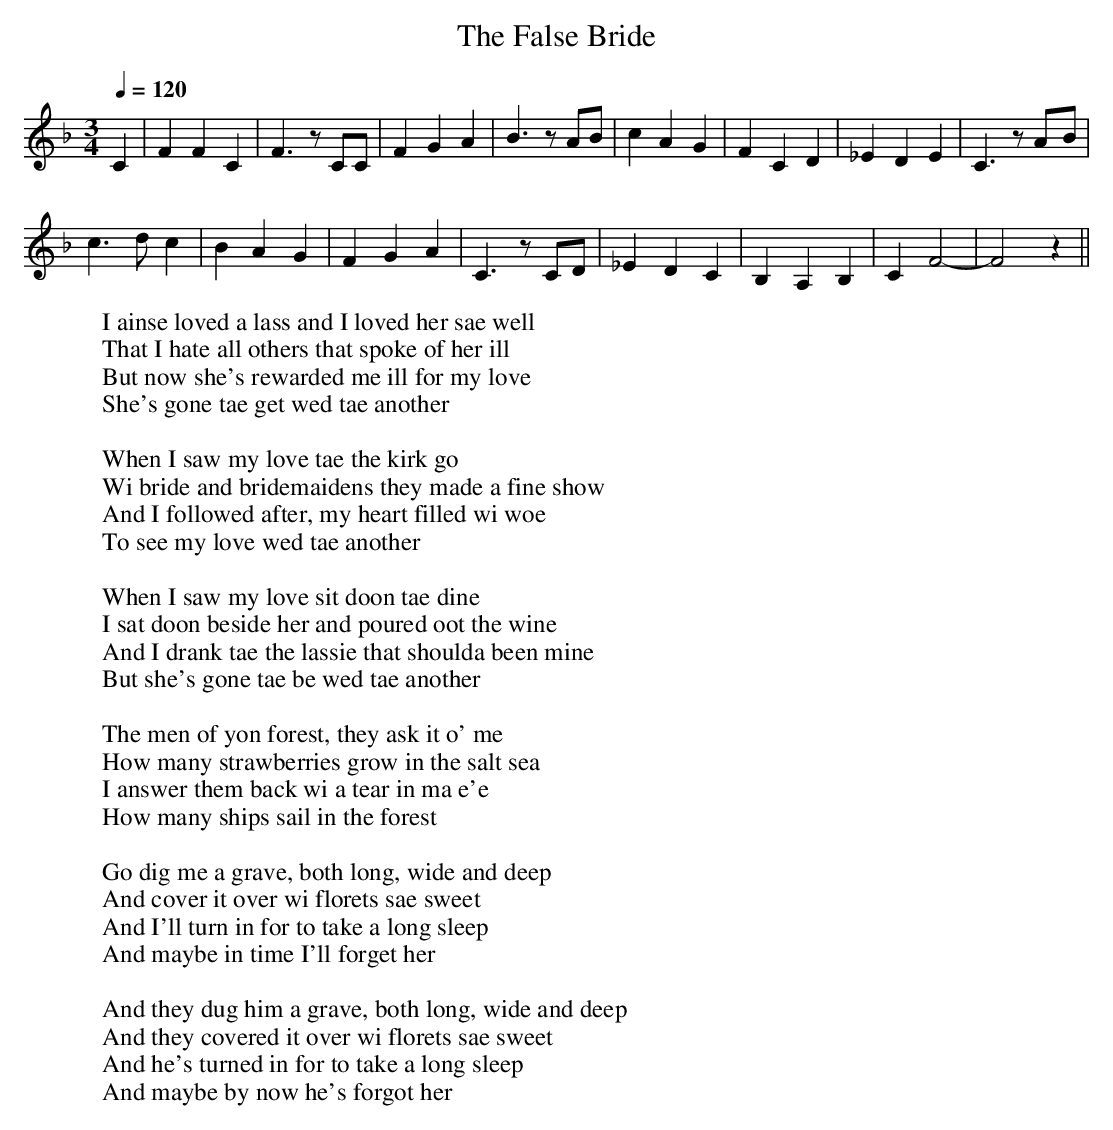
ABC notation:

X:1
T:False Bride, The
M:3/4
L:1/8
Q:1/4=120
W:I ainse loved a lass and I loved her sae well
W:That I hate all others that spoke of her ill
W:But now she's rewarded me ill for my love
W:She's gone tae get wed tae another
W:
W:When I saw my love tae the kirk go
W:Wi bride and bridemaidens they made a fine show
W:And I followed after, my heart filled wi woe
W:To see my love wed tae another
W:
W:When I saw my love sit doon tae dine
W:I sat doon beside her and poured oot the wine
W:And I drank tae the lassie that shoulda been mine
W:But she's gone tae be wed tae another
W:
W:The men of yon forest, they ask it o' me
W:How many strawberries grow in the salt sea
W:I answer them back wi a tear in ma e'e
W:How many ships sail in the forest
W:
W:Go dig me a grave, both long, wide and deep
W:And cover it over wi florets sae sweet
W:And I'll turn in for to take a long sleep
W:And maybe in time I'll forget her
W:
W:And they dug him a grave, both long, wide and deep
W:And they covered it over wi florets sae sweet
W:And he's turned in for to take a long sleep
W:And maybe by now he's forgot her
K:F
C2|F2 F2 C2|F3z CC|F2 G2 A2|B3z AB|\
c2 A2 G2|F2 C2 D2|_E2 D2 E2|C3z A-B|
c3d c2|B2 A2 G2|F2 G2 A2|C3z CD|\
_E2 D2 C2|B,2 A,2 B,2|C2 F4-|F4 z2||
